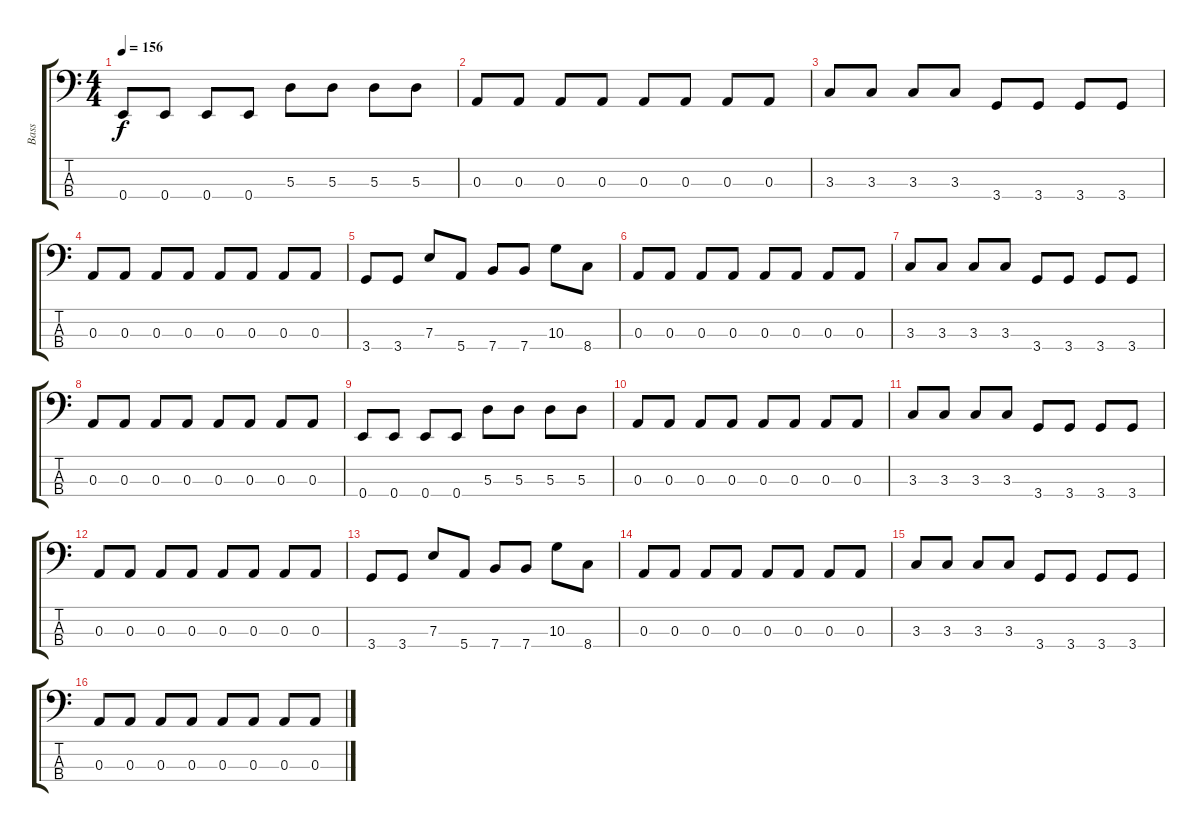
\track ("Bass" "Bass") {instrument electricbassfinger}
\staff {score tabs}
\tuning (G2 D2 A1 E1) {hide}
\ts (4 4)
\tempo 156
\clef f4
\ks c
0.4.8{dy f} 0.4.8 0.4.8 0.4.8 5.3.8 5.3.8 5.3.8 5.3.8 |
0.3.8 0.3.8 0.3.8 0.3.8 0.3.8 0.3.8 0.3.8 0.3.8 |
3.3.8 3.3.8 3.3.8 3.3.8 3.4.8 3.4.8 3.4.8 3.4.8 |
0.3.8 0.3.8 0.3.8 0.3.8 0.3.8 0.3.8 0.3.8 0.3.8 |
3.4.8 3.4.8 7.3.8 5.4.8 7.4.8 7.4.8 10.3.8 8.4.8 |
0.3.8 0.3.8 0.3.8 0.3.8 0.3.8 0.3.8 0.3.8 0.3.8 |
3.3.8 3.3.8 3.3.8 3.3.8 3.4.8 3.4.8 3.4.8 3.4.8 |
0.3.8 0.3.8 0.3.8 0.3.8 0.3.8 0.3.8 0.3.8 0.3.8 |
0.4.8 0.4.8 0.4.8 0.4.8 5.3.8 5.3.8 5.3.8 5.3.8 |
0.3.8 0.3.8 0.3.8 0.3.8 0.3.8 0.3.8 0.3.8 0.3.8 |
3.3.8 3.3.8 3.3.8 3.3.8 3.4.8 3.4.8 3.4.8 3.4.8 |
0.3.8 0.3.8 0.3.8 0.3.8 0.3.8 0.3.8 0.3.8 0.3.8 |
3.4.8 3.4.8 7.3.8 5.4.8 7.4.8 7.4.8 10.3.8 8.4.8 |
0.3.8 0.3.8 0.3.8 0.3.8 0.3.8 0.3.8 0.3.8 0.3.8 |
3.3.8 3.3.8 3.3.8 3.3.8 3.4.8 3.4.8 3.4.8 3.4.8 |
0.3.8 0.3.8 0.3.8 0.3.8 0.3.8 0.3.8 0.3.8 0.3.8
